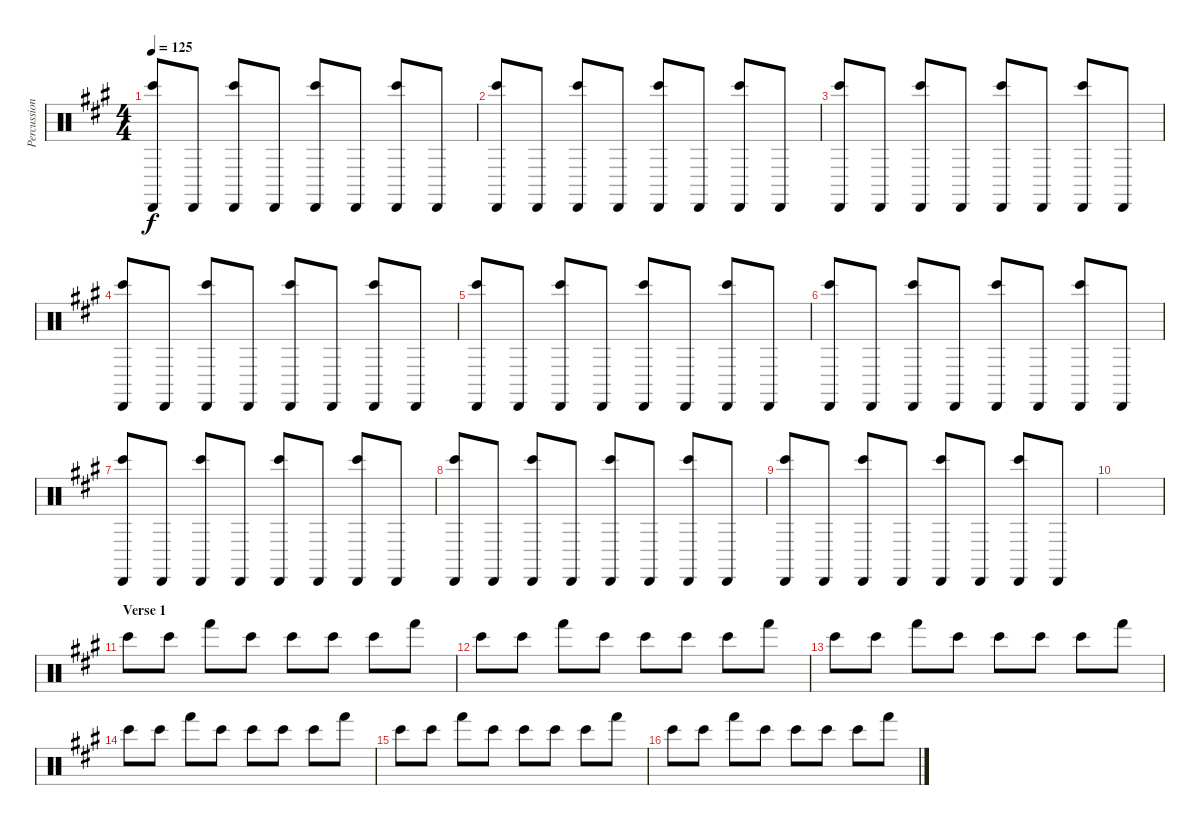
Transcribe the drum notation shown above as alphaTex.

\track ("Percussion" "Percussion") {instrument percussion}
\staff {score}
\articulation defaults
\ts (4 4)
\tempo 125
\clef neutral
\ks a
("Cabasa (hit)" "Bongo High (hit)").8{dy f} "Cabasa (hit)".8 ("Cabasa (hit)" "Bongo High (hit)").8 "Cabasa (hit)".8 ("Cabasa (hit)" "Bongo High (hit)").8 "Cabasa (hit)".8 ("Cabasa (hit)" "Bongo High (hit)").8 "Cabasa (hit)".8 |
("Cabasa (hit)" "Bongo High (hit)").8 "Cabasa (hit)".8 ("Cabasa (hit)" "Bongo High (hit)").8 "Cabasa (hit)".8 ("Cabasa (hit)" "Bongo High (hit)").8 "Cabasa (hit)".8 ("Cabasa (hit)" "Bongo High (hit)").8 "Cabasa (hit)".8 |
("Cabasa (hit)" "Bongo High (hit)").8 "Cabasa (hit)".8 ("Cabasa (hit)" "Bongo High (hit)").8 "Cabasa (hit)".8 ("Cabasa (hit)" "Bongo High (hit)").8 "Cabasa (hit)".8 ("Cabasa (hit)" "Bongo High (hit)").8 "Cabasa (hit)".8 |
("Cabasa (hit)" "Bongo High (hit)").8 "Cabasa (hit)".8 ("Cabasa (hit)" "Bongo High (hit)").8 "Cabasa (hit)".8 ("Cabasa (hit)" "Bongo High (hit)").8 "Cabasa (hit)".8 ("Cabasa (hit)" "Bongo High (hit)").8 "Cabasa (hit)".8 |
("Cabasa (hit)" "Bongo High (hit)").8 "Cabasa (hit)".8 ("Cabasa (hit)" "Bongo High (hit)").8 "Cabasa (hit)".8 ("Cabasa (hit)" "Bongo High (hit)").8 "Cabasa (hit)".8 ("Cabasa (hit)" "Bongo High (hit)").8 "Cabasa (hit)".8 |
("Cabasa (hit)" "Bongo High (hit)").8 "Cabasa (hit)".8 ("Cabasa (hit)" "Bongo High (hit)").8 "Cabasa (hit)".8 ("Cabasa (hit)" "Bongo High (hit)").8 "Cabasa (hit)".8 ("Cabasa (hit)" "Bongo High (hit)").8 "Cabasa (hit)".8 |
("Cabasa (hit)" "Bongo High (hit)").8 "Cabasa (hit)".8 ("Cabasa (hit)" "Bongo High (hit)").8 "Cabasa (hit)".8 ("Cabasa (hit)" "Bongo High (hit)").8 "Cabasa (hit)".8 ("Cabasa (hit)" "Bongo High (hit)").8 "Cabasa (hit)".8 |
("Cabasa (hit)" "Bongo High (hit)").8 "Cabasa (hit)".8 ("Cabasa (hit)" "Bongo High (hit)").8 "Cabasa (hit)".8 ("Cabasa (hit)" "Bongo High (hit)").8 "Cabasa (hit)".8 ("Cabasa (hit)" "Bongo High (hit)").8 "Cabasa (hit)".8 |
("Cabasa (hit)" "Bongo High (hit)").8 "Cabasa (hit)".8 ("Cabasa (hit)" "Bongo High (hit)").8 "Cabasa (hit)".8 ("Cabasa (hit)" "Bongo High (hit)").8 "Cabasa (hit)".8 ("Cabasa (hit)" "Bongo High (hit)").8 "Cabasa (hit)".8 |
|
\section ("" "Verse 1")
"Bongo High (hit)".8 "Bongo High (hit)".8 "Hand (hit)".8 "Bongo High (hit)".8 "Bongo High (hit)".8 "Bongo High (hit)".8 "Bongo High (hit)".8 "Hand (hit)".8 |
"Bongo High (hit)".8 "Bongo High (hit)".8 "Hand (hit)".8 "Bongo High (hit)".8 "Bongo High (hit)".8 "Bongo High (hit)".8 "Bongo High (hit)".8 "Hand (hit)".8 |
"Bongo High (hit)".8 "Bongo High (hit)".8 "Hand (hit)".8 "Bongo High (hit)".8 "Bongo High (hit)".8 "Bongo High (hit)".8 "Bongo High (hit)".8 "Hand (hit)".8 |
"Bongo High (hit)".8 "Bongo High (hit)".8 "Hand (hit)".8 "Bongo High (hit)".8 "Bongo High (hit)".8 "Bongo High (hit)".8 "Bongo High (hit)".8 "Hand (hit)".8 |
"Bongo High (hit)".8 "Bongo High (hit)".8 "Hand (hit)".8 "Bongo High (hit)".8 "Bongo High (hit)".8 "Bongo High (hit)".8 "Bongo High (hit)".8 "Hand (hit)".8 |
"Bongo High (hit)".8 "Bongo High (hit)".8 "Hand (hit)".8 "Bongo High (hit)".8 "Bongo High (hit)".8 "Bongo High (hit)".8 "Bongo High (hit)".8 "Hand (hit)".8
